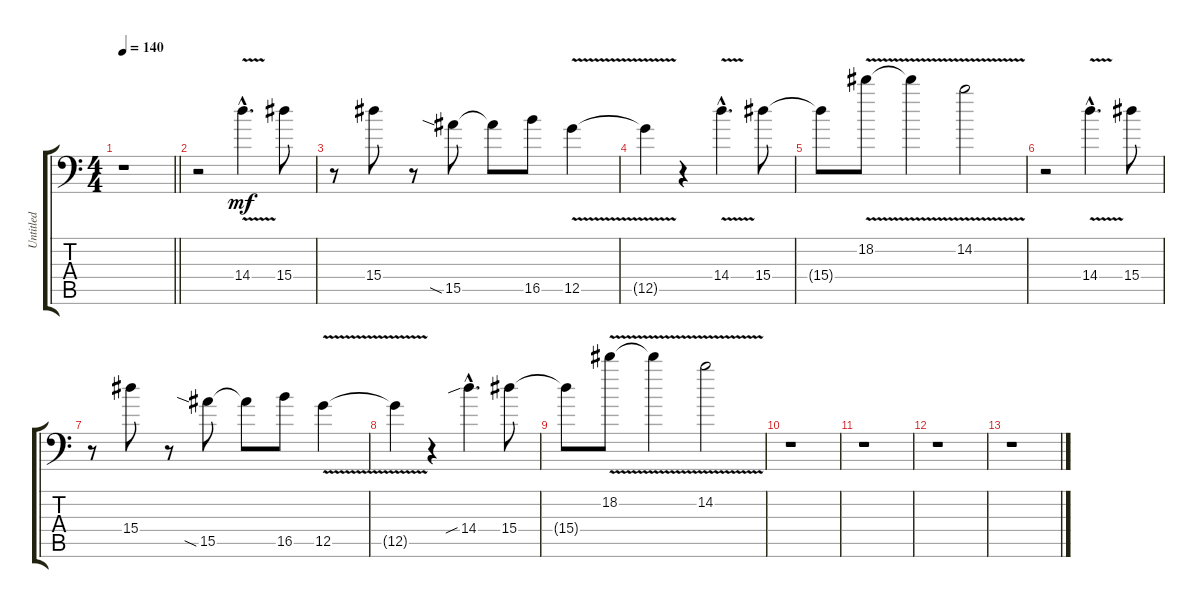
\track ("Untitled" "Untitled") {instrument distortionguitar}
\staff {score tabs}
\tuning (D4 A3 F3 C3 G2 Bb1) {hide}
\ts (4 4)
\tempo 140
\clef f4
\barLineRight lightlight
\ks c
r.1{dy pp} |
r.2 14.4{v hac}.4{d dy mf} 15.4.8 |
r.8 15.4.8 r.8 15.5{sia}.8 15.5{t}.8 16.5.8 12.5{v}.4 |
12.5{v t}.4 r.4 14.4{v hac}.4{d} 15.4.8 |
15.4{t}.8 18.2{v}.8 18.2{v t}.4 14.2{v}.2 |
r.2 14.4{v hac}.4{d} 15.4.8 |
r.8 15.4.8 r.8 15.5{sia}.8 15.5{t}.8 16.5.8 12.5{v}.4 |
12.5{v t}.4 r.4 14.4{sib hac}.4{d} 15.4.8 |
15.4{t}.8 18.2{v}.8 18.2{v t}.4 14.2{v}.2 |
r.1 |
r.1 |
r.1 |
r.1
